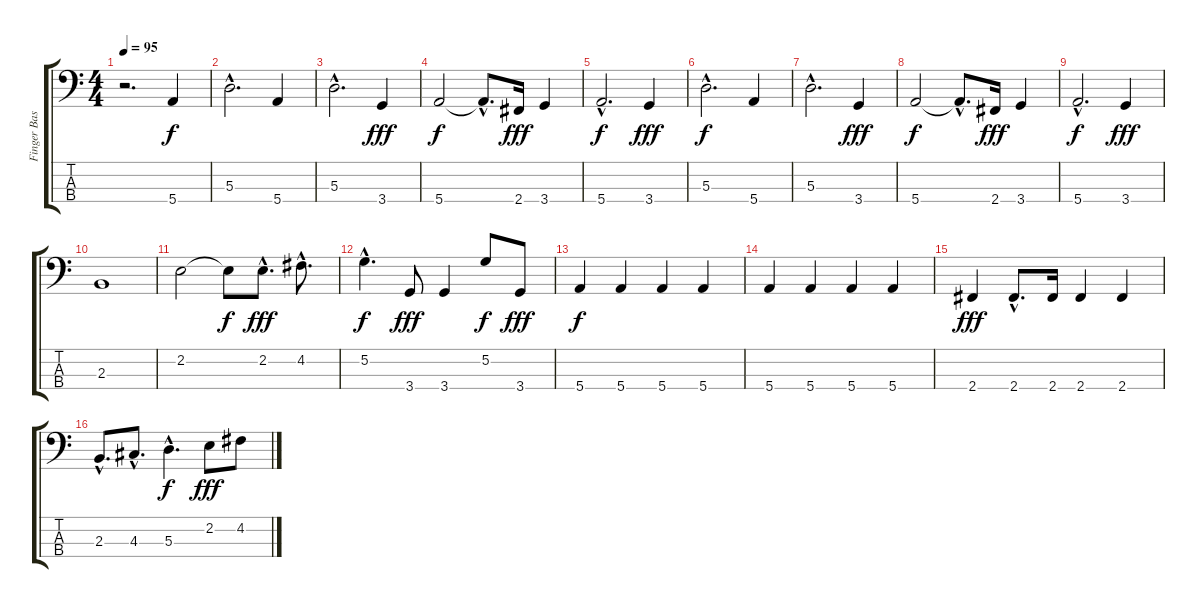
\track ("Finger Bass" "Finger Bas") {instrument electricbassfinger}
\staff {score tabs}
\tuning (G2 D2 A1 E1) {hide}
\ts (4 4)
\tempo 95
\clef f4
\ks c
r.2{d dy f instrument electricbassfinger} 5.4.4{instrument electricbassfinger} |
5.3{hac}.2{d} 5.4.4 |
5.3{hac}.2{d} 3.4.4{dy fff} |
5.4.2{dy f} 5.4{hac t}.8{d} 2.4.16{dy fff} 3.4.4 |
5.4{hac}.2{d dy f} 3.4.4{dy fff} |
5.3{hac}.2{d dy f} 5.4.4 |
5.3{hac}.2{d} 3.4.4{dy fff} |
5.4.2{dy f} 5.4{hac t}.8{d} 2.4.16{dy fff} 3.4.4 |
5.4{hac}.2{d dy f} 3.4.4{dy fff} |
2.3.1 |
2.2.2 2.2{t}.8{dy f} 2.2{hac}.8{d dy fff} 4.2{hac}.8{d} |
5.2{hac}.4{d dy f} 3.4.8{dy fff} 3.4.4 5.2.8{dy f} 3.4.8{dy fff} |
5.4.4{dy f} 5.4.4 5.4.4 5.4.4 |
5.4.4 5.4.4 5.4.4 5.4.4 |
2.4.4{dy fff} 2.4{hac}.8{d} 2.4.16 2.4.4 2.4.4 |
2.3{hac}.8{d} 4.3{hac}.8{d} 5.3{hac}.4{d dy f} 2.2.8{dy fff} 4.2.8
